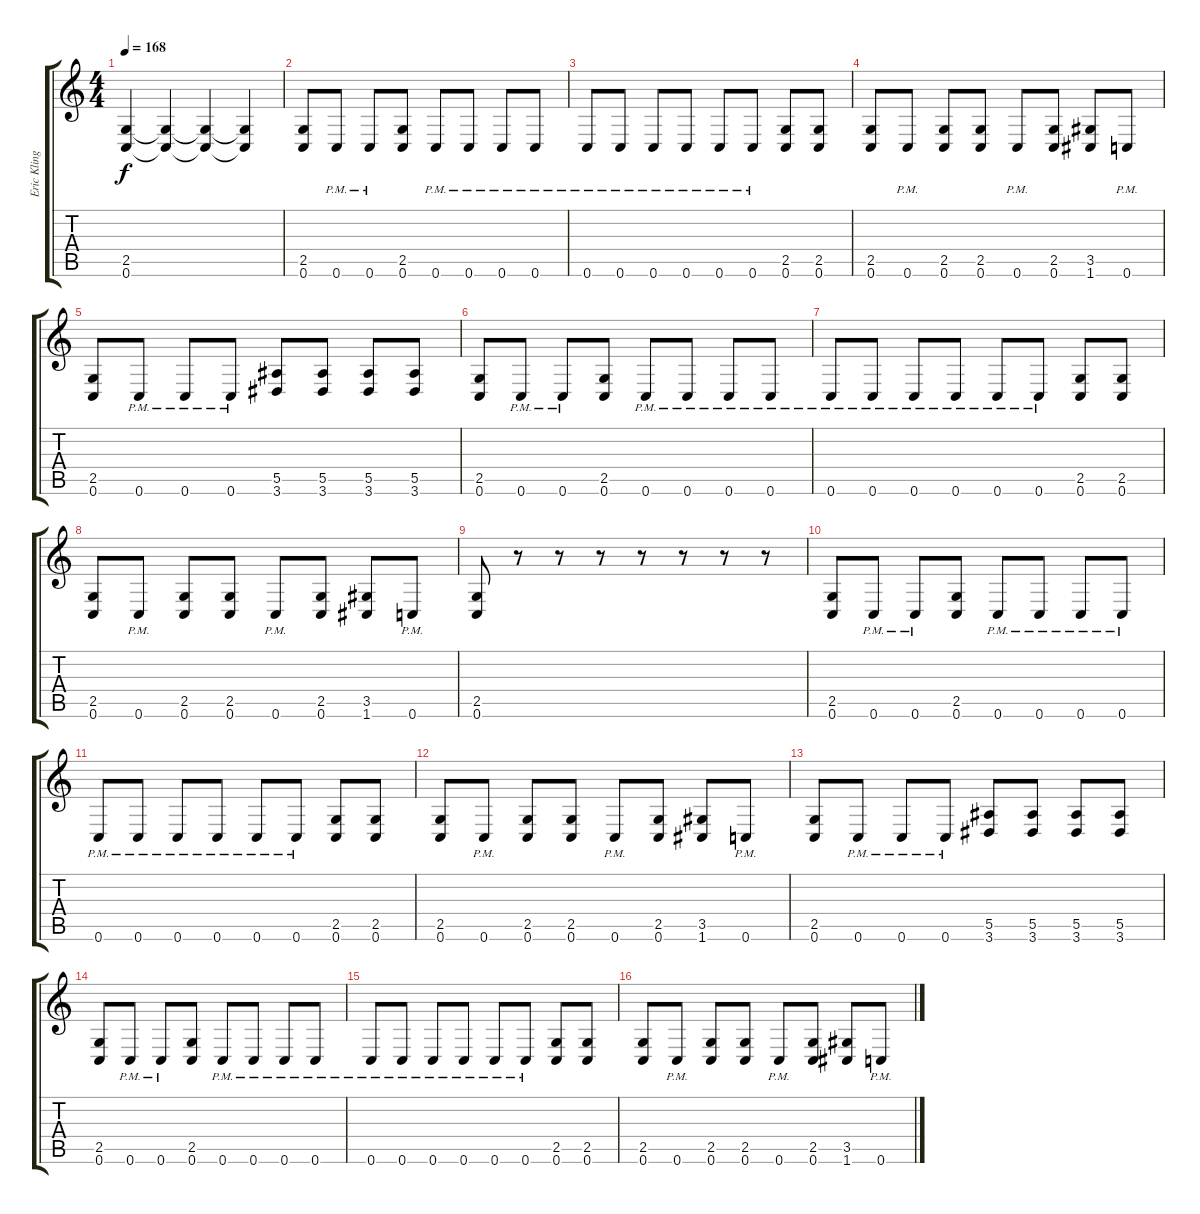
\track ("Eric Klinger" "Eric Kling") {instrument distortionguitar}
\staff {score tabs}
\tuning (C4 G3 Eb3 Bb2 F2 C2) {hide}
\ts (4 4)
\tempo 168
\clef g2
\ks c
(2.5{t} 0.6{t}).4{dy f} (2.5{t} 0.6{t}).4 (2.5{t} 0.6{t}).4 (2.5{t} 0.6{t}).4 |
(2.5 0.6).8 0.6{pm}.8 0.6{pm}.8 (2.5 0.6).8 0.6{pm}.8 0.6{pm}.8 0.6{pm}.8 0.6{pm}.8 |
0.6{pm}.8 0.6{pm}.8 0.6{pm}.8 0.6{pm}.8 0.6{pm}.8 0.6{pm}.8 (2.5 0.6).8 (2.5 0.6).8 |
(2.5 0.6).8 0.6{pm}.8 (2.5 0.6).8 (2.5 0.6).8 0.6{pm}.8 (2.5 0.6).8 (3.5 1.6).8 0.6{pm}.8 |
(2.5 0.6).8 0.6{pm}.8 0.6{pm}.8 0.6{pm}.8 (5.5 3.6).8 (5.5 3.6).8 (5.5 3.6).8 (5.5 3.6).8 |
(2.5 0.6).8 0.6{pm}.8 0.6{pm}.8 (2.5 0.6).8 0.6{pm}.8 0.6{pm}.8 0.6{pm}.8 0.6{pm}.8 |
0.6{pm}.8 0.6{pm}.8 0.6{pm}.8 0.6{pm}.8 0.6{pm}.8 0.6{pm}.8 (2.5 0.6).8 (2.5 0.6).8 |
(2.5 0.6).8 0.6{pm}.8 (2.5 0.6).8 (2.5 0.6).8 0.6{pm}.8 (2.5 0.6).8 (3.5 1.6).8 0.6{pm}.8 |
(2.5 0.6).8 r.8 r.8 r.8 r.8 r.8 r.8 r.8 |
(2.5 0.6).8 0.6{pm}.8 0.6{pm}.8 (2.5 0.6).8 0.6{pm}.8 0.6{pm}.8 0.6{pm}.8 0.6{pm}.8 |
0.6{pm}.8 0.6{pm}.8 0.6{pm}.8 0.6{pm}.8 0.6{pm}.8 0.6{pm}.8 (2.5 0.6).8 (2.5 0.6).8 |
(2.5 0.6).8 0.6{pm}.8 (2.5 0.6).8 (2.5 0.6).8 0.6{pm}.8 (2.5 0.6).8 (3.5 1.6).8 0.6{pm}.8 |
(2.5 0.6).8 0.6{pm}.8 0.6{pm}.8 0.6{pm}.8 (5.5 3.6).8 (5.5 3.6).8 (5.5 3.6).8 (5.5 3.6).8 |
(2.5 0.6).8 0.6{pm}.8 0.6{pm}.8 (2.5 0.6).8 0.6{pm}.8 0.6{pm}.8 0.6{pm}.8 0.6{pm}.8 |
0.6{pm}.8 0.6{pm}.8 0.6{pm}.8 0.6{pm}.8 0.6{pm}.8 0.6{pm}.8 (2.5 0.6).8 (2.5 0.6).8 |
(2.5 0.6).8 0.6{pm}.8 (2.5 0.6).8 (2.5 0.6).8 0.6{pm}.8 (2.5 0.6).8 (3.5 1.6).8 0.6{pm}.8
